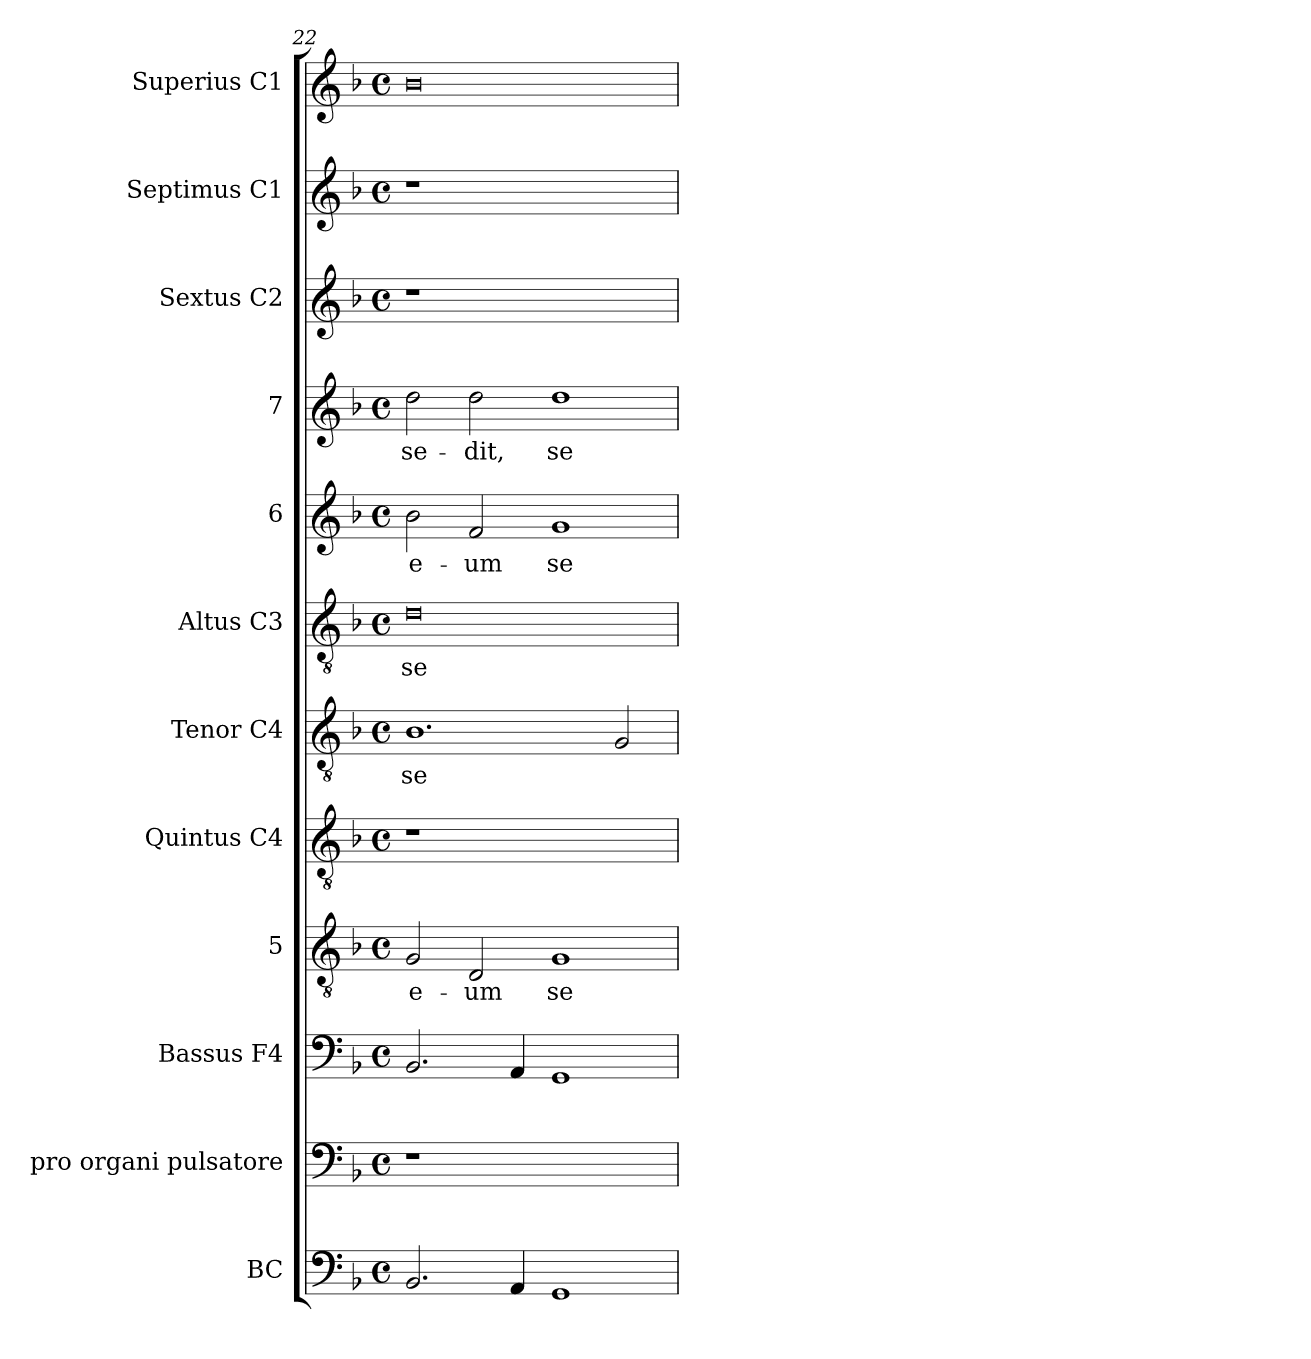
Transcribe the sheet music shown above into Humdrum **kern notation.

**kern	**text	**kern	**kern	**text	**kern	**text	**kern	**kern	**text	**kern	**text	**kern	**text	**kern	**text	**kern	**kern	**kern	**text
*part12	*part12	*part11	*part10	*part10	*part9	*part9	*part8	*part7	*part7	*part6	*part6	*part5	*part5	*part4	*part4	*part3	*part2	*part1	*part1
*staff12	*staff12	*staff11	*staff10	*staff10	*staff9	*staff9	*staff8	*staff7	*staff7	*staff6	*staff6	*staff5	*staff5	*staff4	*staff4	*staff3	*staff2	*staff1	*staff1
*I"BC	*	*I"pro organi  pulsatore	*I"Bassus  F4	*	*I"5	*	*I"Quintus  C4	*I"Tenor  C4	*	*I"Altus  C3	*	*I"6	*	*I"7	*	*I"Sextus  C2	*I"Septimus  C1	*I"Superius  C1	*
*I'BC	*	*	*I'B	*	*	*	*	*I'T	*	*I'A	*	*	*	*	*	*	*	*I'S	*
*clefF4	*	*clefF4	*clefF4	*	*clefGv2	*	*clefGv2	*clefGv2	*	*clefGv2	*	*clefG2	*	*clefG2	*	*clefG2	*clefG2	*clefG2	*
*k[b-]	*	*k[b-]	*k[b-]	*	*k[b-]	*	*k[b-]	*k[b-]	*	*k[b-]	*	*k[b-]	*	*k[b-]	*	*k[b-]	*k[b-]	*k[b-]	*
*F:	*	*F:	*F:	*	*F:	*	*F:	*F:	*	*F:	*	*F:	*	*F:	*	*F:	*F:	*F:	*
*M4/4	*	*M4/4	*M4/4	*	*M4/4	*	*M4/4	*M4/4	*	*M4/4	*	*M4/4	*	*M4/4	*	*M4/4	*M4/4	*M4/4	*
*met(c)	*	*met(c)	*met(c)	*	*met(c)	*	*met(c)	*met(c)	*	*met(c)	*	*met(c)	*	*met(c)	*	*met(c)	*met(c)	*met(c)	*
=22	=22	=22	=22	=22	=22	=22	=22	=22	=22	=22	=22	=22	=22	=22	=22	=22	=22	=22	=22
!	!LO:LY:a:cj	!	!	!LO:LY:b:cj	!	!LO:LY:b:cj	!	!	!LO:LY:b:cj	!	!LO:LY:b:cj	!	!LO:LY:b:cj	!	!LO:LY:b:cj	!	!	!	!LO:LY:b:cj
2.BB-/	--	1r	2.BB-/	--	2G/	e-	1r	1.B-	se-	0d	se-	2b-\	e-	2dd\	se-	1r	1r	0b-	--
!	!	!	!	!	!	!LO:LY:b:cj	!	!	!	!	!	!	!LO:LY:b:cj	!	!LO:LY:b:cj	!	!	!	!
.	.	.	.	.	2D/	-um	.	.	.	.	.	2f/	-um	2dd\	-dit,	.	.	.	.
!	!LO:LY:a:cj	!	!	!LO:LY:b:cj	!	!	!	!	!	!	!	!	!	!	!	!	!	!	!
4AA/	--	.	4AA/	--	.	.	.	.	.	.	.	.	.	.	.	.	.	.	.
!	!LO:LY:a:cj	!	!	!LO:LY:b:cj	!	!LO:LY:b:cj	!	!	!	!	!	!	!LO:LY:b:cj	!	!LO:LY:b:cj	!	!	!	!
1GG	--	1ryy	1GG	--	1G	se-	1ryy	.	.	.	.	1g	se-	1dd	se-	1ryy	1ryy	.	.
!	!	!	!	!	!	!	!	!	!LO:LY:b:cj	!	!	!	!	!	!	!	!	!	!
.	.	.	.	.	.	.	.	2G/	--	.	.	.	.	.	.	.	.	.	.
=	=	=	=	=	=	=	=	=	=	=	=	=	=	=	=	=	=	=	=
*-	*-	*-	*-	*-	*-	*-	*-	*-	*-	*-	*-	*-	*-	*-	*-	*-	*-	*-	*-
